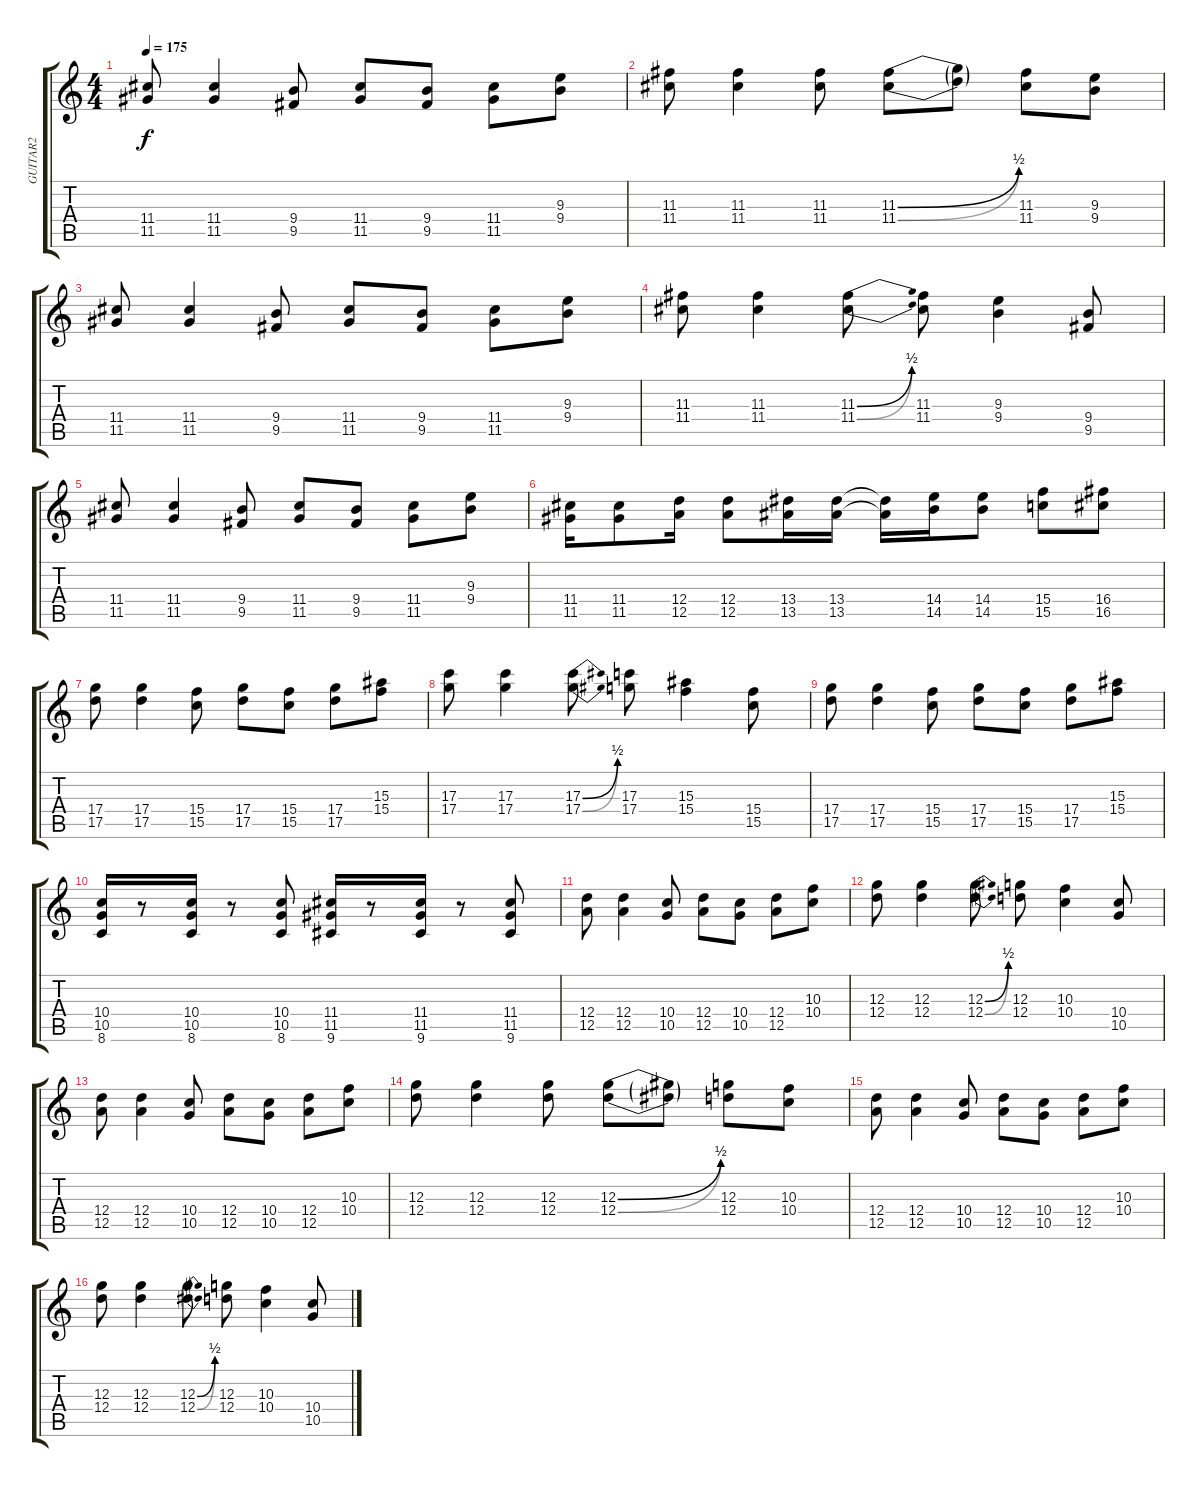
\track ("GUITAR2" "GUITAR2") {instrument distortionguitar}
\staff {score tabs}
\tuning (E4 B3 G3 D3 A2 E2) {hide}
\ts (4 4)
\tempo 175
\clef g2
\ks c
(11.4 11.5).8{dy f} (11.4 11.5).4 (9.4 9.5).8 (11.4 11.5).8 (9.4 9.5).8 (11.4 11.5).8 (9.3 9.4).8 |
(11.3 11.4).8 (11.3 11.4).4 (11.3 11.4).8 (11.3{be (bend 0 0 60 2)} 11.4{be (bend 0 0 60 2)}).8 (11.3{t} 11.4{t}).8 (11.3 11.4).8 (9.3 9.4).8 |
(11.4 11.5).8 (11.4 11.5).4 (9.4 9.5).8 (11.4 11.5).8 (9.4 9.5).8 (11.4 11.5).8 (9.3 9.4).8 |
(11.3 11.4).8 (11.3 11.4).4 (11.3{be (bend 0 0 60 2)} 11.4{be (bend 0 0 60 2)}).8 (11.3 11.4).8 (9.3 9.4).4 (9.4 9.5).8 |
(11.4 11.5).8 (11.4 11.5).4 (9.4 9.5).8 (11.4 11.5).8 (9.4 9.5).8 (11.4 11.5).8 (9.3 9.4).8 |
(11.4 11.5).16 (11.4 11.5).8 (12.4 12.5).16 (12.4 12.5).8 (13.4 13.5).16 (13.4 13.5).16 (13.4{t} 13.5{t}).16 (14.4 14.5).16 (14.4 14.5).8 (15.4 15.5).8 (16.4 16.5).8 |
(17.4 17.5).8 (17.4 17.5).4 (15.4 15.5).8 (17.4 17.5).8 (15.4 15.5).8 (17.4 17.5).8 (15.3 15.4).8 |
(17.3 17.4).8 (17.3 17.4).4 (17.3{be (bend 0 0 60 2)} 17.4{be (bend 0 0 60 2)}).8 (17.3 17.4).8 (15.3 15.4).4 (15.4 15.5).8 |
(17.4 17.5).8 (17.4 17.5).4 (15.4 15.5).8 (17.4 17.5).8 (15.4 15.5).8 (17.4 17.5).8 (15.3 15.4).8 |
(10.4 10.5 8.6).16 r.8 (10.4 10.5 8.6).16 r.8 (10.4 10.5 8.6).8 (11.4 11.5 9.6).16 r.8 (11.4 11.5 9.6).16 r.8 (11.4 11.5 9.6).8 |
(12.4 12.5).8 (12.4 12.5).4 (10.4 10.5).8 (12.4 12.5).8 (10.4 10.5).8 (12.4 12.5).8 (10.3 10.4).8 |
(12.3 12.4).8 (12.3 12.4).4 (12.3{be (bend 0 0 60 2)} 12.4{be (bend 0 0 60 2)}).8 (12.3 12.4).8 (10.3 10.4).4 (10.4 10.5).8 |
(12.4 12.5).8 (12.4 12.5).4 (10.4 10.5).8 (12.4 12.5).8 (10.4 10.5).8 (12.4 12.5).8 (10.3 10.4).8 |
(12.3 12.4).8 (12.3 12.4).4 (12.3 12.4).8 (12.3{be (bend 0 0 60 2)} 12.4{be (bend 0 0 60 2)}).8 (12.3{t} 12.4{t}).8 (12.3 12.4).8 (10.3 10.4).8 |
(12.4 12.5).8 (12.4 12.5).4 (10.4 10.5).8 (12.4 12.5).8 (10.4 10.5).8 (12.4 12.5).8 (10.3 10.4).8 |
(12.3 12.4).8 (12.3 12.4).4 (12.3{be (bend 0 0 60 2)} 12.4{be (bend 0 0 60 2)}).8 (12.3 12.4).8 (10.3 10.4).4 (10.4 10.5).8
